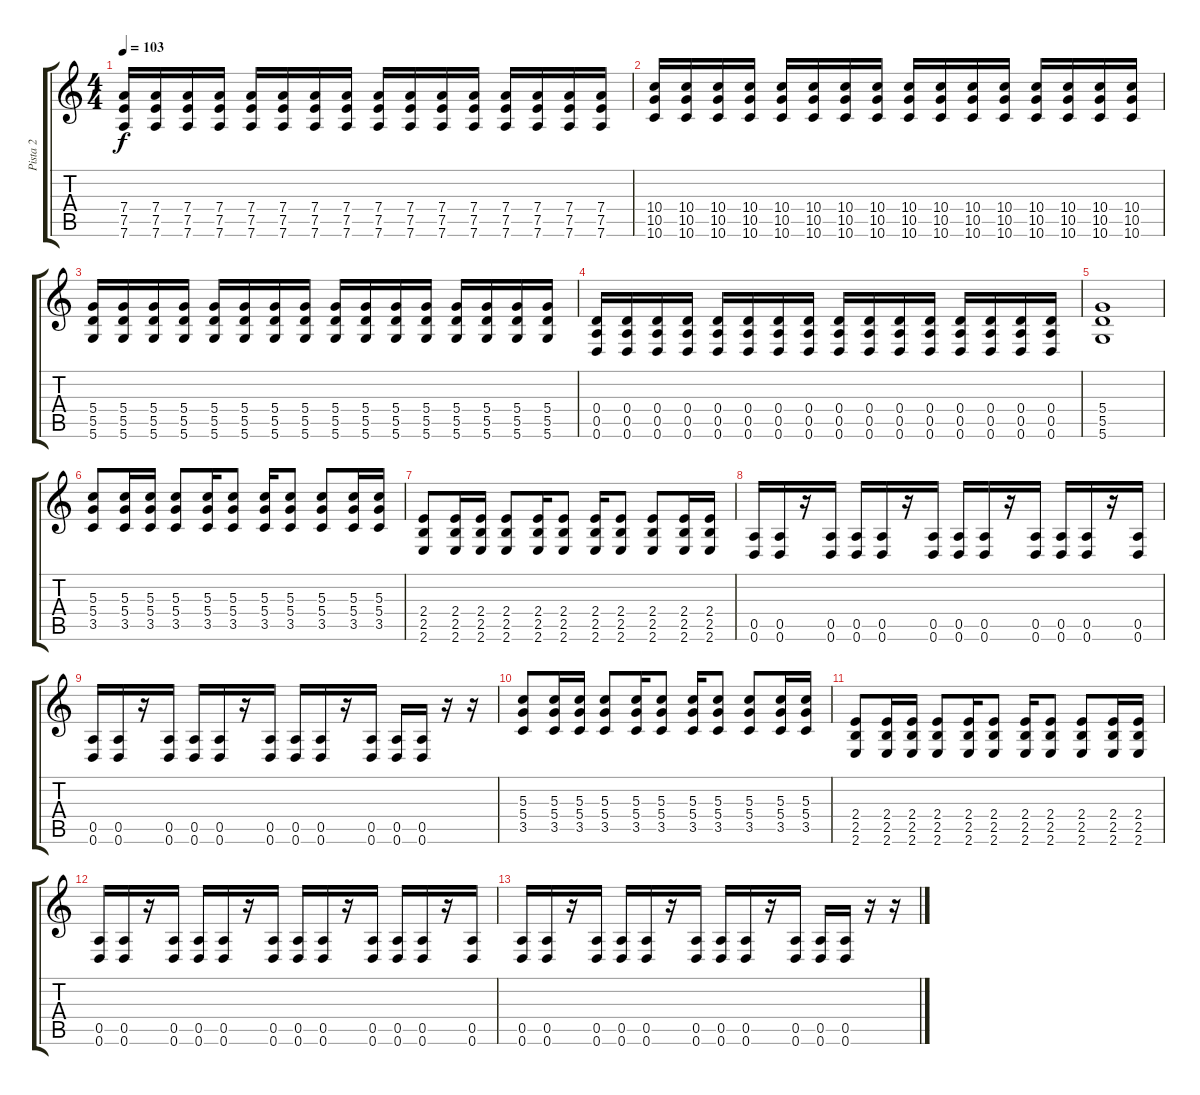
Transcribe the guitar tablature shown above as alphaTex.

\track ("Pista 2" "Pista 2") {instrument distortionguitar}
\staff {score tabs}
\tuning (E4 B3 G3 D3 A2 D2) {hide}
\ts (4 4)
\tempo 103
\clef g2
\ks c
(7.4 7.5 7.6).16{dy f} (7.4 7.5 7.6).16 (7.4 7.5 7.6).16 (7.4 7.5 7.6).16 (7.4 7.5 7.6).16 (7.4 7.5 7.6).16 (7.4 7.5 7.6).16 (7.4 7.5 7.6).16 (7.4 7.5 7.6).16 (7.4 7.5 7.6).16 (7.4 7.5 7.6).16 (7.4 7.5 7.6).16 (7.4 7.5 7.6).16 (7.4 7.5 7.6).16 (7.4 7.5 7.6).16 (7.4 7.5 7.6).16 |
(10.4 10.5 10.6).16 (10.4 10.5 10.6).16 (10.4 10.5 10.6).16 (10.4 10.5 10.6).16 (10.4 10.5 10.6).16 (10.4 10.5 10.6).16 (10.4 10.5 10.6).16 (10.4 10.5 10.6).16 (10.4 10.5 10.6).16 (10.4 10.5 10.6).16 (10.4 10.5 10.6).16 (10.4 10.5 10.6).16 (10.4 10.5 10.6).16 (10.4 10.5 10.6).16 (10.4 10.5 10.6).16 (10.4 10.5 10.6).16 |
(5.4 5.5 5.6).16 (5.4 5.5 5.6).16 (5.4 5.5 5.6).16 (5.4 5.5 5.6).16 (5.4 5.5 5.6).16 (5.4 5.5 5.6).16 (5.4 5.5 5.6).16 (5.4 5.5 5.6).16 (5.4 5.5 5.6).16 (5.4 5.5 5.6).16 (5.4 5.5 5.6).16 (5.4 5.5 5.6).16 (5.4 5.5 5.6).16 (5.4 5.5 5.6).16 (5.4 5.5 5.6).16 (5.4 5.5 5.6).16 |
(0.4 0.5 0.6).16 (0.4 0.5 0.6).16 (0.4 0.5 0.6).16 (0.4 0.5 0.6).16 (0.4 0.5 0.6).16 (0.4 0.5 0.6).16 (0.4 0.5 0.6).16 (0.4 0.5 0.6).16 (0.4 0.5 0.6).16 (0.4 0.5 0.6).16 (0.4 0.5 0.6).16 (0.4 0.5 0.6).16 (0.4 0.5 0.6).16 (0.4 0.5 0.6).16 (0.4 0.5 0.6).16 (0.4 0.5 0.6).16 |
(5.4 5.5 5.6).1 |
(5.3 5.4 3.5).8 (5.3 5.4 3.5).16 (5.3 5.4 3.5).16 (5.3 5.4 3.5).8 (5.3 5.4 3.5).16 (5.3 5.4 3.5).8 (5.3 5.4 3.5).16 (5.3 5.4 3.5).8 (5.3 5.4 3.5).8 (5.3 5.4 3.5).16 (5.3 5.4 3.5).16 |
(2.4 2.5 2.6).8 (2.4 2.5 2.6).16 (2.4 2.5 2.6).16 (2.4 2.5 2.6).8 (2.4 2.5 2.6).16 (2.4 2.5 2.6).8 (2.4 2.5 2.6).16 (2.4 2.5 2.6).8 (2.4 2.5 2.6).8 (2.4 2.5 2.6).16 (2.4 2.5 2.6).16 |
(0.5 0.6).16 (0.5 0.6).16 r.16 (0.5 0.6).16 (0.5 0.6).16 (0.5 0.6).16 r.16 (0.5 0.6).16 (0.5 0.6).16 (0.5 0.6).16 r.16 (0.5 0.6).16 (0.5 0.6).16 (0.5 0.6).16 r.16 (0.5 0.6).16 |
(0.5 0.6).16 (0.5 0.6).16 r.16 (0.5 0.6).16 (0.5 0.6).16 (0.5 0.6).16 r.16 (0.5 0.6).16 (0.5 0.6).16 (0.5 0.6).16 r.16 (0.5 0.6).16 (0.5 0.6).16 (0.5 0.6).16 r.16 r.16 |
(5.3 5.4 3.5).8 (5.3 5.4 3.5).16 (5.3 5.4 3.5).16 (5.3 5.4 3.5).8 (5.3 5.4 3.5).16 (5.3 5.4 3.5).8 (5.3 5.4 3.5).16 (5.3 5.4 3.5).8 (5.3 5.4 3.5).8 (5.3 5.4 3.5).16 (5.3 5.4 3.5).16 |
(2.4 2.5 2.6).8 (2.4 2.5 2.6).16 (2.4 2.5 2.6).16 (2.4 2.5 2.6).8 (2.4 2.5 2.6).16 (2.4 2.5 2.6).8 (2.4 2.5 2.6).16 (2.4 2.5 2.6).8 (2.4 2.5 2.6).8 (2.4 2.5 2.6).16 (2.4 2.5 2.6).16 |
(0.5 0.6).16 (0.5 0.6).16 r.16 (0.5 0.6).16 (0.5 0.6).16 (0.5 0.6).16 r.16 (0.5 0.6).16 (0.5 0.6).16 (0.5 0.6).16 r.16 (0.5 0.6).16 (0.5 0.6).16 (0.5 0.6).16 r.16 (0.5 0.6).16 |
(0.5 0.6).16 (0.5 0.6).16 r.16 (0.5 0.6).16 (0.5 0.6).16 (0.5 0.6).16 r.16 (0.5 0.6).16 (0.5 0.6).16 (0.5 0.6).16 r.16 (0.5 0.6).16 (0.5 0.6).16 (0.5 0.6).16 r.16 r.16
